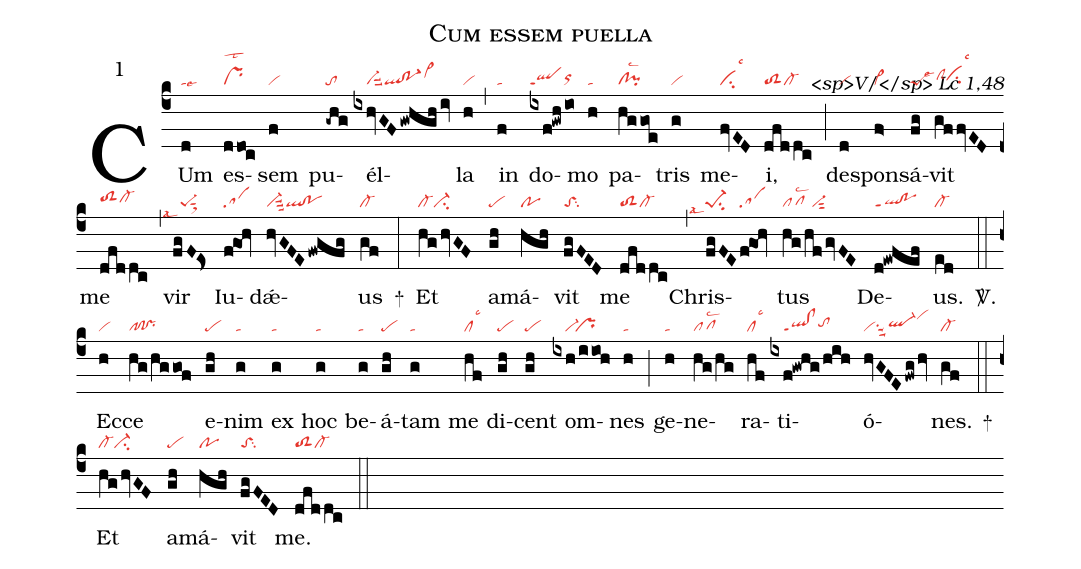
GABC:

name: Cum essem puella;
commentary: <sp>V/</sp> Lc 1,48;
mode: 1;
nabc-lines: 1;
%%
(c4)
CUm(d|talse6) es(ddoc|prlst2)sem(f|vi) pu(-ghg|to)él(ixhvGF/gwhgh/iv|////vi-suu2ql!po-1vi>hi)la(h|vi) (,)
in(f|ta) do(ixf!gwh/io|qlppt1orhh)mo(h|ta) pa(hggoe|cl!pilsc2)tris(g|vi) me(fvED|cilsc3)i,(dfddc|toS2cl-) (;)
de(d|vi)spon(f>|vi>)sá(fg|peS)vit(gffvED|```clShhlse4cihhlsc3) me(dfddc|toS2hhcl-hh) (,)
vir(fgF!Es>|```pe-1sut1sux1lsal7) Iu(fgOh|sa)dǽ(hvGFE/fwgfg|vi-suu3ql!po)us(gf|cl-) +(:)
Et(hg/hvGF|cl-ci-) a(gh|pe)má(hgh|po)vit(fgFED|toSsu2) me(dfddc|toS2cl-) (,)
Chris(fgFE|`````pe-1su2lsal7|fgOh|sa)tus(hg/hf/gvFE|pflsc2vi-sut2) De(d!ewfef|ql!poppt1)us.(ed|cl-) <sp>V/</sp>.(::)
Ec(h|vi)ce(hg/hggof|pf!pr) e(gh|pe)nim(g|ta) ex(g|ta) hoc(g|ta) be(g|ta)á(gh|pe)tam(g|ta) me(hf|cllsc3) di(gh|pe)cent(gh|pe) om(ixh/iioh|////vi-`pr)nes(h|ta) (;)
ge(h|ta)ne(hg/hg|pflsc2)ra(hf|cllsc3)ti(ixf!gwhg/hih|////ql!clppt1tohh)ó(hvGFE/fwg/hv|visu1suu2ql-hhvihk)nes.(gf|cl-) +(::)
Et(hg/hvGF|cl-ci-) a(gh|pe)má(hgh|po)vit(fgFED|toSsu2) me.(dfddc|toS2cl-) (::)
